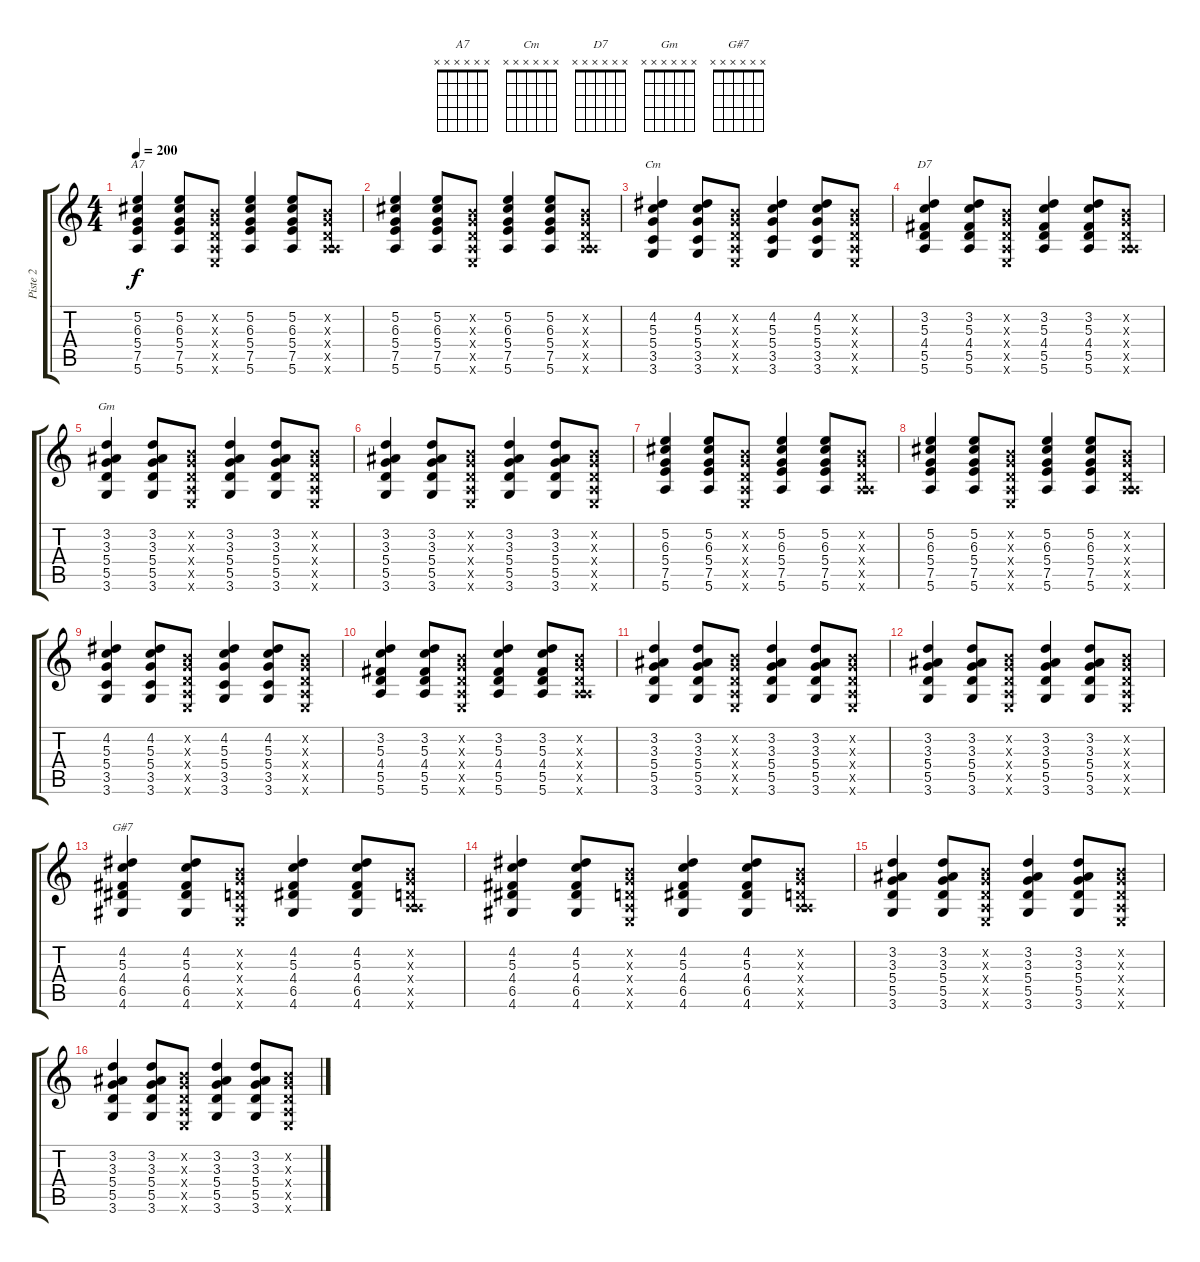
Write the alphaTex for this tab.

\track ("Piste 2" "Piste 2") {instrument acousticguitarsteel}
\staff {score tabs}
\tuning (E4 B3 G3 D3 A2 E2) {hide}
\chord ("A7" x x x x x x)
\chord ("Cm" x x x x x x)
\chord ("D7" x x x x x x)
\chord ("Gm" x x x x x x)
\chord ("G#7" x x x x x x)
\ts (4 4)
\tempo 200
\clef g2
\ks c
(5.2 6.3 5.4 7.5 5.6).4{ch "A7" dy f} (5.2 6.3 5.4 7.5 5.6).8 (0.2{x} 0.3{x} 0.4{x} 0.5{x} 0.6{x}).8 (5.2 6.3 5.4 7.5 5.6).4 (5.2 6.3 5.4 7.5 5.6).8 (0.2{x} 0.3{x} 0.4{x} 0.5{x} 5.6{x}).8 |
(5.2 6.3 5.4 7.5 5.6).4 (5.2 6.3 5.4 7.5 5.6).8 (0.2{x} 0.3{x} 0.4{x} 0.5{x} 0.6{x}).8 (5.2 6.3 5.4 7.5 5.6).4 (5.2 6.3 5.4 7.5 5.6).8 (0.2{x} 0.3{x} 0.4{x} 0.5{x} 5.6{x}).8 |
(4.2 5.3 5.4 3.5 3.6).4{ch "Cm"} (4.2 5.3 5.4 3.5 3.6).8 (0.2{x} 0.3{x} 0.4{x} 0.5{x} 0.6{x}).8 (4.2 5.3 5.4 3.5 3.6).4 (4.2 5.3 5.4 3.5 3.6).8 (0.2{x} 0.3{x} 0.4{x} 0.5{x} 0.6{x}).8 |
(3.2 5.3 4.4 5.5 5.6).4{ch "D7"} (3.2 5.3 4.4 5.5 5.6).8 (0.2{x} 0.3{x} 0.4{x} 0.5{x} 0.6{x}).8 (3.2 5.3 4.4 5.5 5.6).4 (3.2 5.3 4.4 5.5 5.6).8 (0.2{x} 0.3{x} 0.4{x} 0.5{x} 5.6{x}).8 |
(3.2 3.3 5.4 5.5 3.6).4{ch "Gm"} (3.2 3.3 5.4 5.5 3.6).8 (0.2{x} 0.3{x} 0.4{x} 0.5{x} 0.6{x}).8 (3.2 3.3 5.4 5.5 3.6).4 (3.2 3.3 5.4 5.5 3.6).8 (0.2{x} 0.3{x} 0.4{x} 0.5{x} 0.6{x}).8 |
(3.2 3.3 5.4 5.5 3.6).4 (3.2 3.3 5.4 5.5 3.6).8 (0.2{x} 0.3{x} 0.4{x} 0.5{x} 0.6{x}).8 (3.2 3.3 5.4 5.5 3.6).4 (3.2 3.3 5.4 5.5 3.6).8 (0.2{x} 0.3{x} 0.4{x} 0.5{x} 0.6{x}).8 |
(5.2 6.3 5.4 7.5 5.6).4 (5.2 6.3 5.4 7.5 5.6).8 (0.2{x} 0.3{x} 0.4{x} 0.5{x} 0.6{x}).8 (5.2 6.3 5.4 7.5 5.6).4 (5.2 6.3 5.4 7.5 5.6).8 (0.2{x} 0.3{x} 0.4{x} 0.5{x} 5.6{x}).8 |
(5.2 6.3 5.4 7.5 5.6).4 (5.2 6.3 5.4 7.5 5.6).8 (0.2{x} 0.3{x} 0.4{x} 0.5{x} 0.6{x}).8 (5.2 6.3 5.4 7.5 5.6).4 (5.2 6.3 5.4 7.5 5.6).8 (0.2{x} 0.3{x} 0.4{x} 0.5{x} 5.6{x}).8 |
(4.2 5.3 5.4 3.5 3.6).4 (4.2 5.3 5.4 3.5 3.6).8 (0.2{x} 0.3{x} 0.4{x} 0.5{x} 0.6{x}).8 (4.2 5.3 5.4 3.5 3.6).4 (4.2 5.3 5.4 3.5 3.6).8 (0.2{x} 0.3{x} 0.4{x} 0.5{x} 0.6{x}).8 |
(3.2 5.3 4.4 5.5 5.6).4 (3.2 5.3 4.4 5.5 5.6).8 (0.2{x} 0.3{x} 0.4{x} 0.5{x} 0.6{x}).8 (3.2 5.3 4.4 5.5 5.6).4 (3.2 5.3 4.4 5.5 5.6).8 (0.2{x} 0.3{x} 0.4{x} 0.5{x} 5.6{x}).8 |
(3.2 3.3 5.4 5.5 3.6).4 (3.2 3.3 5.4 5.5 3.6).8 (0.2{x} 0.3{x} 0.4{x} 0.5{x} 0.6{x}).8 (3.2 3.3 5.4 5.5 3.6).4 (3.2 3.3 5.4 5.5 3.6).8 (0.2{x} 0.3{x} 0.4{x} 0.5{x} 0.6{x}).8 |
(3.2 3.3 5.4 5.5 3.6).4 (3.2 3.3 5.4 5.5 3.6).8 (0.2{x} 0.3{x} 0.4{x} 0.5{x} 0.6{x}).8 (3.2 3.3 5.4 5.5 3.6).4 (3.2 3.3 5.4 5.5 3.6).8 (0.2{x} 0.3{x} 0.4{x} 0.5{x} 0.6{x}).8 |
(4.2 5.3 4.4 6.5 4.6).4{ch "G#7"} (4.2 5.3 4.4 6.5 4.6).8 (0.2{x} 0.3{x} 0.4{x} 0.5{x} 0.6{x}).8 (4.2 5.3 4.4 6.5 4.6).4 (4.2 5.3 4.4 6.5 4.6).8 (0.2{x} 0.3{x} 0.4{x} 0.5{x} 5.6{x}).8 |
(4.2 5.3 4.4 6.5 4.6).4 (4.2 5.3 4.4 6.5 4.6).8 (0.2{x} 0.3{x} 0.4{x} 0.5{x} 0.6{x}).8 (4.2 5.3 4.4 6.5 4.6).4 (4.2 5.3 4.4 6.5 4.6).8 (0.2{x} 0.3{x} 0.4{x} 0.5{x} 5.6{x}).8 |
(3.2 3.3 5.4 5.5 3.6).4 (3.2 3.3 5.4 5.5 3.6).8 (0.2{x} 0.3{x} 0.4{x} 0.5{x} 0.6{x}).8 (3.2 3.3 5.4 5.5 3.6).4 (3.2 3.3 5.4 5.5 3.6).8 (0.2{x} 0.3{x} 0.4{x} 0.5{x} 0.6{x}).8 |
(3.2 3.3 5.4 5.5 3.6).4 (3.2 3.3 5.4 5.5 3.6).8 (0.2{x} 0.3{x} 0.4{x} 0.5{x} 0.6{x}).8 (3.2 3.3 5.4 5.5 3.6).4 (3.2 3.3 5.4 5.5 3.6).8 (0.2{x} 0.3{x} 0.4{x} 0.5{x} 0.6{x}).8
